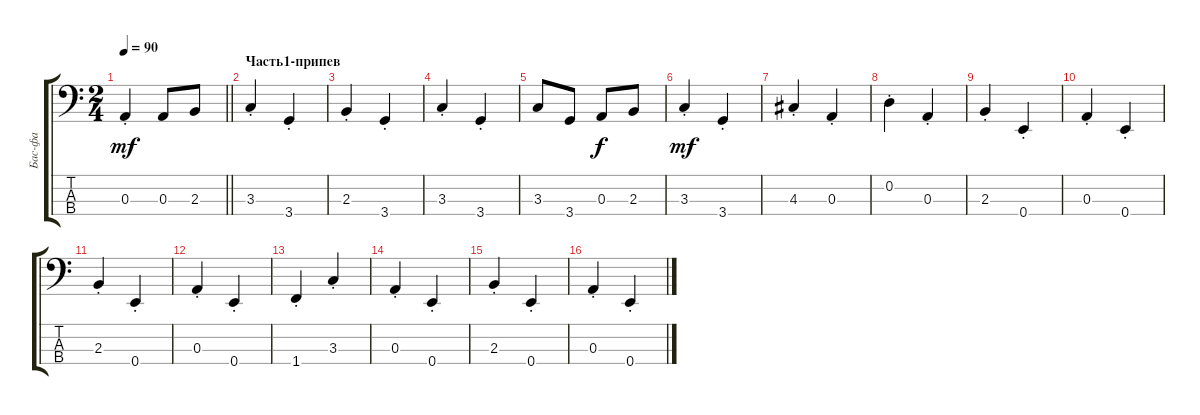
\track ("Бас-фа" "Бас-фа") {instrument electricbasspick}
\staff {score tabs}
\tuning (G2 D2 A1 E1) {hide}
\ts (2 4)
\tempo 90
\clef f4
\barLineRight lightlight
\ks c
0.3{st}.4{dy mf} 0.3.8 2.3.8 |
\section ("" "Часть1-припев")
3.3{st}.4 3.4{st}.4 |
2.3{st}.4 3.4{st}.4 |
3.3{st}.4 3.4{st}.4 |
3.3.8 3.4.8 0.3.8{dy f} 2.3.8 |
3.3{st}.4{dy mf} 3.4{st}.4 |
4.3{st}.4 0.3{st}.4 |
0.2{st}.4 0.3{st}.4 |
2.3{st}.4 0.4{st}.4 |
0.3{st}.4 0.4{st}.4 |
2.3{st}.4 0.4{st}.4 |
0.3{st}.4 0.4{st}.4 |
1.4{st}.4 3.3{st}.4 |
0.3{st}.4 0.4{st}.4 |
2.3{st}.4 0.4{st}.4 |
0.3{st}.4 0.4{st}.4
